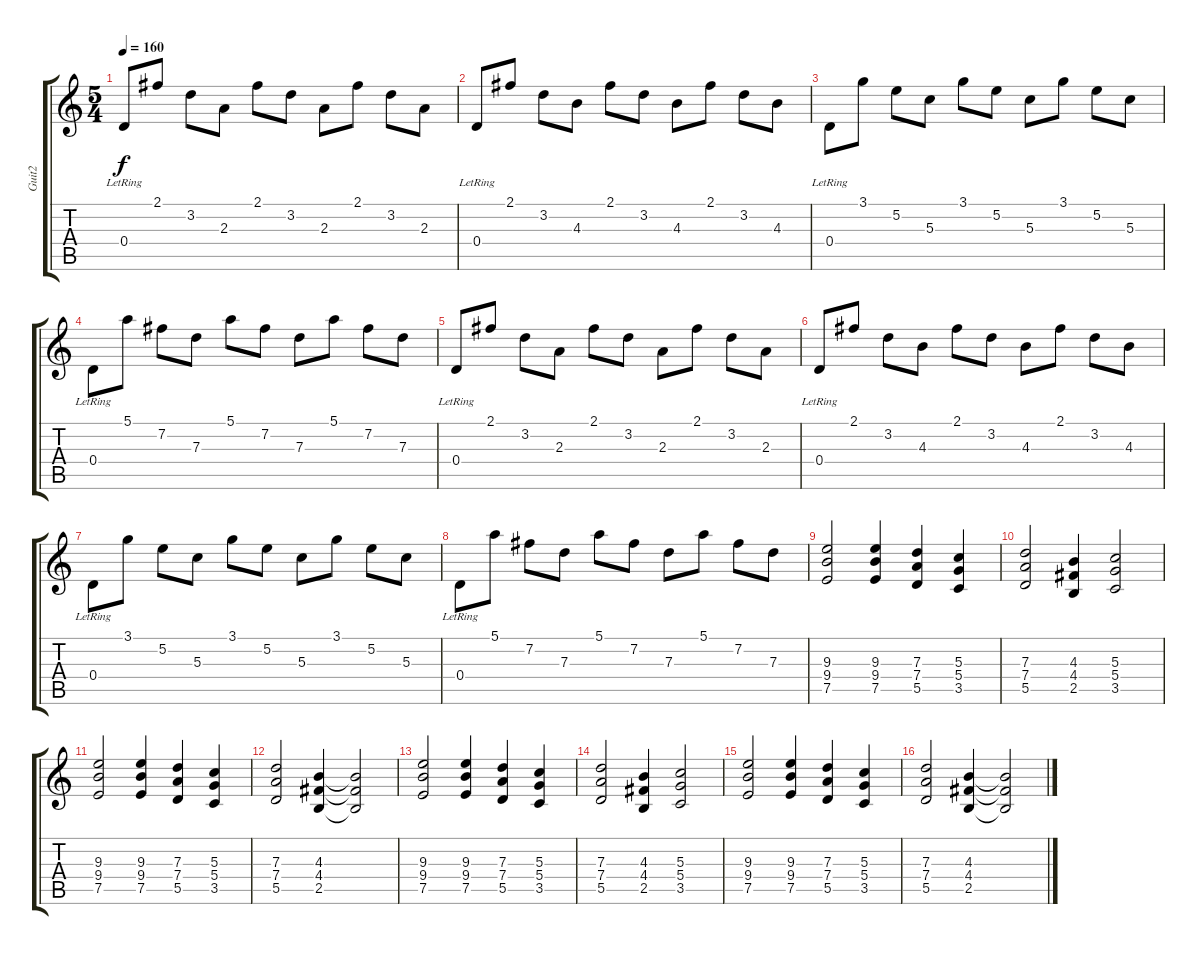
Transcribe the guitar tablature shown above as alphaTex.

\track ("Guit2" "Guit2") {instrument overdrivenguitar}
\staff {score tabs}
\tuning (E4 B3 G3 D3 A2 E2) {hide}
\ts (5 4)
\tempo 160
\clef g2
\ks c
0.4{lr}.8{dy f volume 15 instrument acousticguitarnylon} 2.1.8 3.2.8 2.3.8 2.1.8 3.2.8 2.3.8 2.1.8 3.2.8 2.3.8 |
0.4{lr}.8 2.1.8 3.2.8 4.3.8 2.1.8 3.2.8 4.3.8 2.1.8 3.2.8 4.3.8 |
0.4{lr}.8 3.1.8 5.2.8 5.3.8 3.1.8 5.2.8 5.3.8 3.1.8 5.2.8 5.3.8 |
0.4{lr}.8 5.1.8 7.2.8 7.3.8 5.1.8 7.2.8 7.3.8 5.1.8 7.2.8 7.3.8 |
0.4{lr}.8{volume 15 instrument acousticguitarnylon} 2.1.8 3.2.8 2.3.8 2.1.8 3.2.8 2.3.8 2.1.8 3.2.8 2.3.8 |
0.4{lr}.8 2.1.8 3.2.8 4.3.8 2.1.8 3.2.8 4.3.8 2.1.8 3.2.8 4.3.8 |
0.4{lr}.8 3.1.8 5.2.8 5.3.8 3.1.8 5.2.8 5.3.8 3.1.8 5.2.8 5.3.8 |
0.4{lr}.8 5.1.8 7.2.8 7.3.8 5.1.8 7.2.8 7.3.8 5.1.8 7.2.8 7.3.8 |
(9.3 9.4 7.5).2{volume 11 instrument overdrivenguitar} (9.3 9.4 7.5).4 (7.3 7.4 5.5).4 (5.3 5.4 3.5).4 |
(7.3 7.4 5.5).2 (4.3 4.4 2.5).4 (5.3 5.4 3.5).2 |
(9.3 9.4 7.5).2 (9.3 9.4 7.5).4 (7.3 7.4 5.5).4 (5.3 5.4 3.5).4 |
(7.3 7.4 5.5).2 (4.3 4.4 2.5).4 (4.3{t} 4.4{t} 2.5{t}).2 |
(9.3 9.4 7.5).2{volume 11 instrument overdrivenguitar} (9.3 9.4 7.5).4 (7.3 7.4 5.5).4 (5.3 5.4 3.5).4 |
(7.3 7.4 5.5).2 (4.3 4.4 2.5).4 (5.3 5.4 3.5).2 |
(9.3 9.4 7.5).2 (9.3 9.4 7.5).4 (7.3 7.4 5.5).4 (5.3 5.4 3.5).4 |
(7.3 7.4 5.5).2 (4.3 4.4 2.5).4 (4.3{t} 4.4{t} 2.5{t}).2
